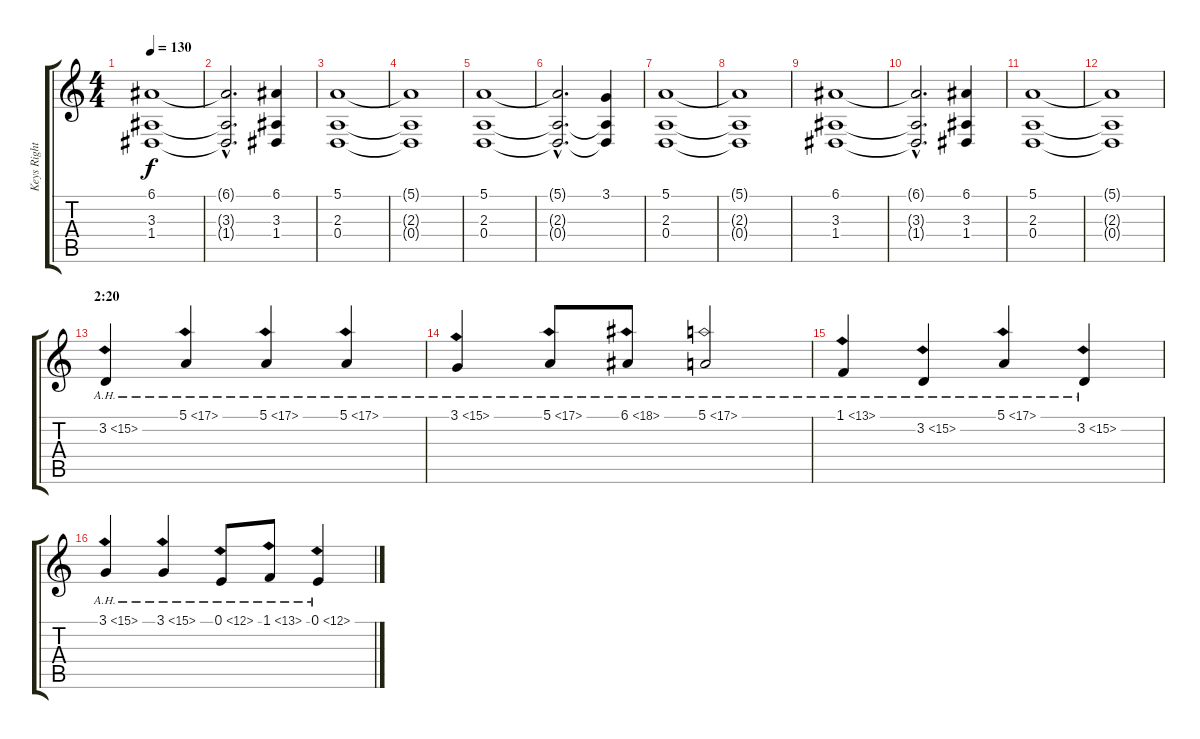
\track ("Keys Right" "Keys Right") {instrument lead1square}
\staff {score tabs}
\tuning (E4 B3 G3 D3 A2 D2) {hide}
\ts (4 4)
\tempo 130
\clef g2
\ks c
(6.1 3.3 1.4).1{dy f} |
(6.1{hac t} 3.3{hac t} 1.4{hac t}).2{d} (6.1 3.3 1.4).4 |
(5.1 2.3 0.4).1{instrument lead1square} |
(5.1{t} 2.3{t} 0.4{t}).1 |
(5.1 2.3 0.4).1{instrument lead1square} |
(5.1{hac t} 2.3{hac t} 0.4{hac t}).2{d} (3.1 2.3{t} 0.4{t}).4 |
(5.1 2.3 0.4).1 |
(5.1{t} 2.3{t} 0.4{t}).1 |
(6.1 3.3 1.4).1 |
(6.1{hac t} 3.3{hac t} 1.4{hac t}).2{d} (6.1 3.3 1.4).4 |
(5.1 2.3 0.4).1{instrument lead1square} |
(5.1{t} 2.3{t} 0.4{t}).1 |
\section ("" "2:20")
3.2{ah 12}.4{volume 11 instrument lead1square} 5.1{ah 12}.4 5.1{ah 12}.4 5.1{ah 12}.4 |
3.1{ah 12}.4{volume 11 instrument lead1square} 5.1{ah 12}.8 6.1{ah 12}.8 5.1{ah 12}.2 |
1.1{ah 12}.4{volume 11 instrument lead1square} 3.2{ah 12}.4 5.1{ah 12}.4 3.2{ah 12}.4 |
3.1{ah 12}.4{volume 11 instrument lead1square} 3.1{ah 12}.4 0.1{ah 12}.8 1.1{ah 12}.8 0.1{ah 12}.4
